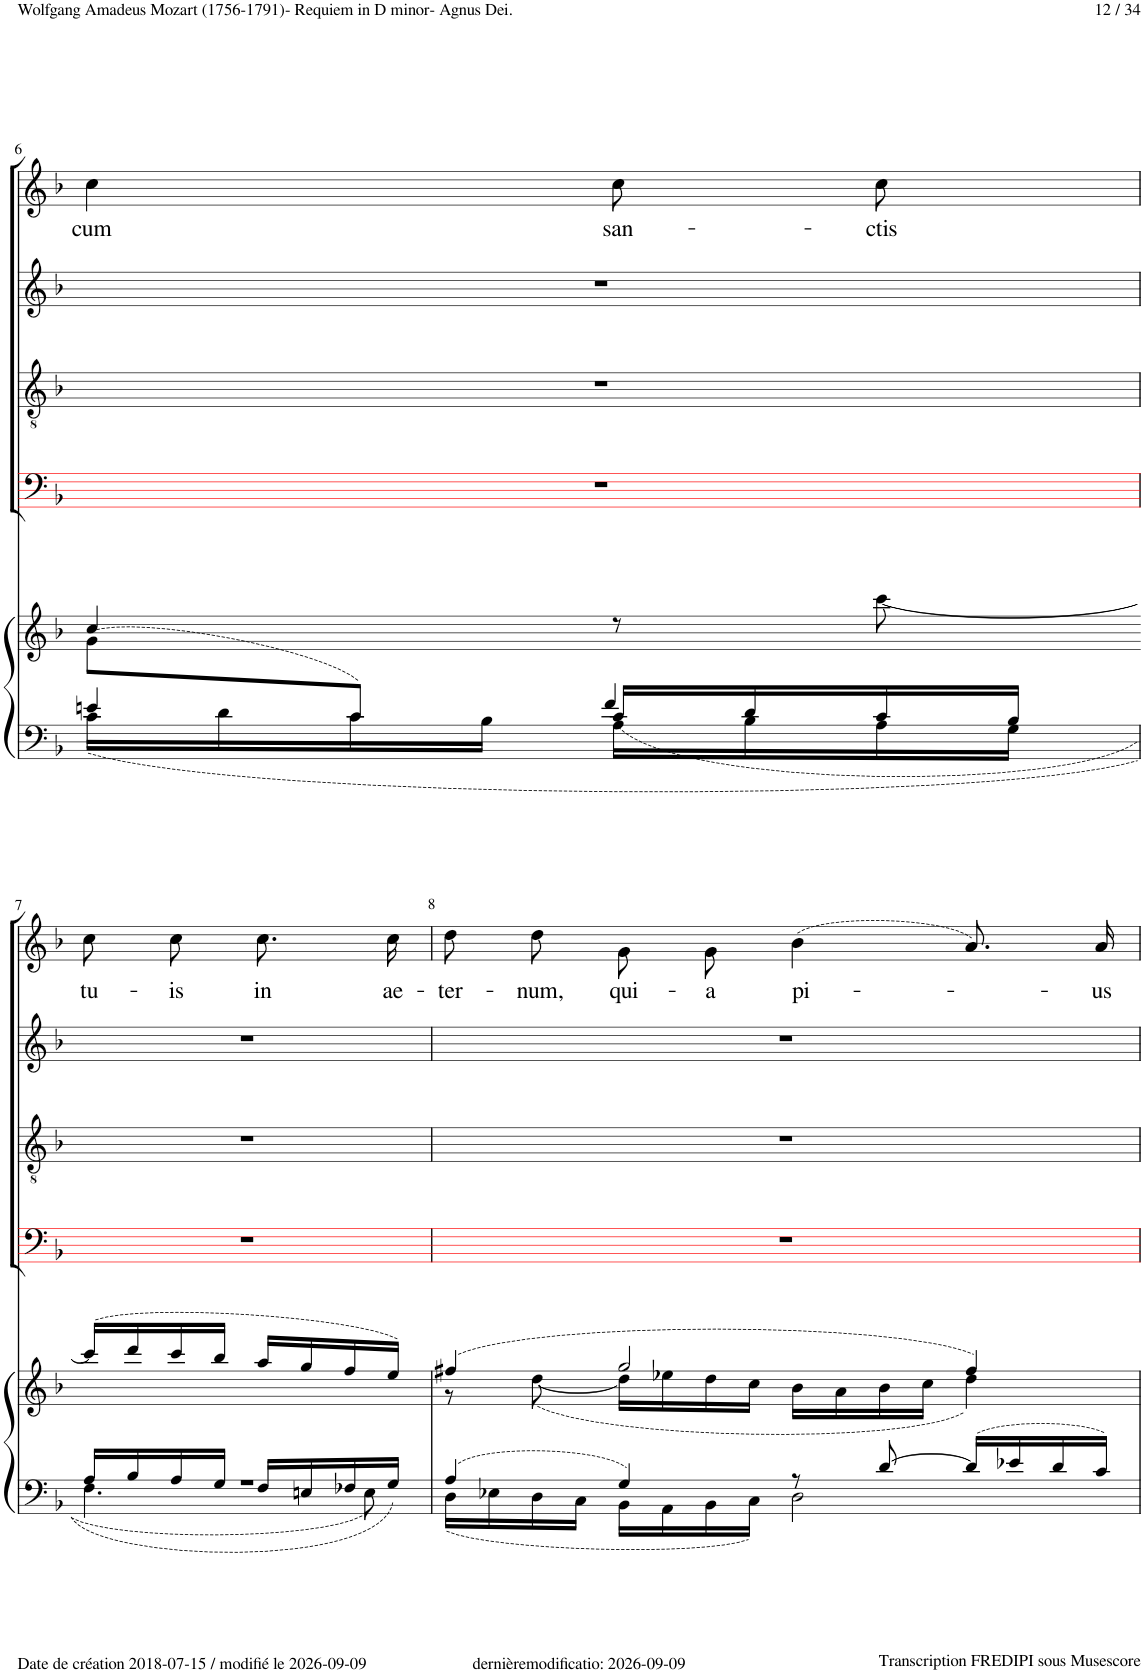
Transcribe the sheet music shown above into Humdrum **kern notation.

**kern	**kern	**kern	**kern	**kern	**kern	**text	**kern	**text
*part6	*part6	*part5	*part4	*part3	*part2	*part2	*part1	*part1
*staff7	*staff6	*staff5	*staff4	*staff3	*staff2	*staff2	*staff1	*staff1
*I"Piano	*	*I"Basse	*I"Tenor	*I"Alto	*I"Soprano	*	*I"Soprano	*
*I'Pno	*	*	*	*	*	*	*I'S.	*
!!LO:PB:g=z
*clefF4	*clefG2	*clefF4	*clefGv2	*clefG2	*clefG2	*	*clefG2	*
*	*	*ITrd8c14	*	*	*	*	*	*
*k[b-]	*k[b-]	*k[b-]	*k[b-]	*k[b-]	*k[b-]	*	*k[b-]	*
*M4/4	*M4/4	*M4/4	*M4/4	*M4/4	*M4/4	*	*M4/4	*
*met(c)	*met(c)	*met(c)	*met(c)	*met(c)	*met(c)	*	*met(c)	*
=6	=6	=6	=6	=6	=6	=6	=6	=6
*^	*^	*	*	*	*	*	*	*
*	*^	*	*	*	*	*	*	*	*	*
!	!	!	!	!	!	!	!	!	!LO:LY:b	!	!
8ryy	4en/	16c\LL	4cc/	(8g\L	1r	1r	1r	4cc\	cum	4cc!	cum
.	.	16d\	.	.	.	.	.	.	.	.	.
8c/J)	.	16c\	.	2ryy	.	.	.	.	.	.	.
.	.	16B-\JJ	.	.	.	.	.	.	.	.	.
!	!	!	!	!	!	!	!	!	!LO:LY:b	!	!
16c/LL	4f/	16A\LL	8r	.	.	.	.	8cc\L	san-	8cc!\L	san-
16d/	.	16B-\	.	.	.	.	.	.	.	.	.
!	!	!	!	!	!	!	!	!	!LO:LY:b	!	!
16c/	.	16A\	[8ccc\	.	.	.	.	8cc\J	-ctis	8cc!\J	-ctis
16B-/JJ	.	16G\JJ	.	.	.	.	.	.	.	.	.
2ryy	2ryy	2ryy	2ryy	.	.	.	.	2ryy	.	2ryy	.
.	.	.	.	4.ryy	.	.	.	.	.	.	.
!!LO:LB:g=z
=7	=7	=7	=7	=7	=7	=7	=7	=7	=7	=7	=7
!	!	!	!	!	!	!	!	!	!LO:LY:b	!	!
*	*	*	*v	*v	*	*	*	*	*	*	*
16A/LL	1r	4.F\	(16ccc/LL]	1r	1r	1r	8cc\L	tu-	8cc!\L	tu-
16B-/	.	.	16ddd/	.	.	.	.	.	.	.
!	!	!	!	!	!	!	!	!LO:LY:b	!	!
16A/	.	.	16ccc/	.	.	.	8cc\J	-is	8cc!\J	-is
16G/JJ	.	.	16bb-/JJ	.	.	.	.	.	.	.
!	!	!	!	!	!	!	!	!LO:LY:b	!	!
16F/LL	.	.	16aa/LL	.	.	.	8.cc\L	in	8.cc!\L	in
16En/	.	.	16gg/	.	.	.	.	.	.	.
16F-X/	.	8E\	16ff/	.	.	.	.	.	.	.
!	!	!	!	!	!	!	!	!LO:LY:b	!	!
16G/JJ	.	.	16ee/JJ)	.	.	.	16cc\Jk	ae-	16cc!\Jk	ae-
2ryy	.	2ryy	2ryy	.	.	.	2ryy	.	2ryy	.
=8	=8	=8	=8	=8	=8	=8	=8	=8	=8	=8
*	*	*	*^	*	*	*	*	*	*	*
!	!	!	!	!	!	!	!	!	!LO:LY:b	!	!
*	*v	*v	*	*	*	*	*	*	*	*	*
4A/	16D\LL	(4ff#X/	8r	1r	1r	1r	8dd\L	-ter-	8dd!\L	-ter-
.	16E-X\	.	.	.	.	.	.	.	.	.
!	!	!	!	!	!	!	!	!LO:LY:b	!	!
.	16D\	.	([8dd\	.	.	.	8dd\J	-num,	8dd!\J	-num,
.	16C\JJ	.	.	.	.	.	.	.	.	.
!	!	!	!	!	!	!	!	!LO:LY:b	!	!
4G/	16BB-\LL	2gg/	16dd\LL]	.	.	.	8g\L	qui-	8g!/L	qui-
.	16AA\	.	16ee-X\	.	.	.	.	.	.	.
!	!	!	!	!	!	!	!	!LO:LY:b	!	!
.	16BB-\	.	16dd\	.	.	.	8g\J	-a	8g!/J	-a
.	16C\JJ	.	16cc\JJ	.	.	.	.	.	.	.
!	!	!	!	!	!	!	!	!LO:LY:b	!	!
8r	2D\	.	16b-\LL	.	.	.	(4b-\	pi-	(4b-!	pi-
.	.	.	16a\	.	.	.	.	.	.	.
[8d/	.	.	16b-\	.	.	.	.	.	.	.
.	.	.	16cc\JJ	.	.	.	.	.	.	.
16d/LL]	.	4ff#/)	4dd\)	.	.	.	8.a/L)	.	8.a!/L)	.
16e-X/	.	.	.	.	.	.	.	.	.	.
16d/	.	.	.	.	.	.	.	.	.	.
!	!	!	!	!	!	!	!	!LO:LY:b	!	!
16c/JJ	.	.	.	.	.	.	16a/Jk	-us	16a!/Jk	-us
*v	*v	*	*	*	*	*	*	*	*	*
*	*v	*v	*	*	*	*	*	*	*
=	=	=	=	=	=	=	=	=
*-	*-	*-	*-	*-	*-	*-	*-	*-
